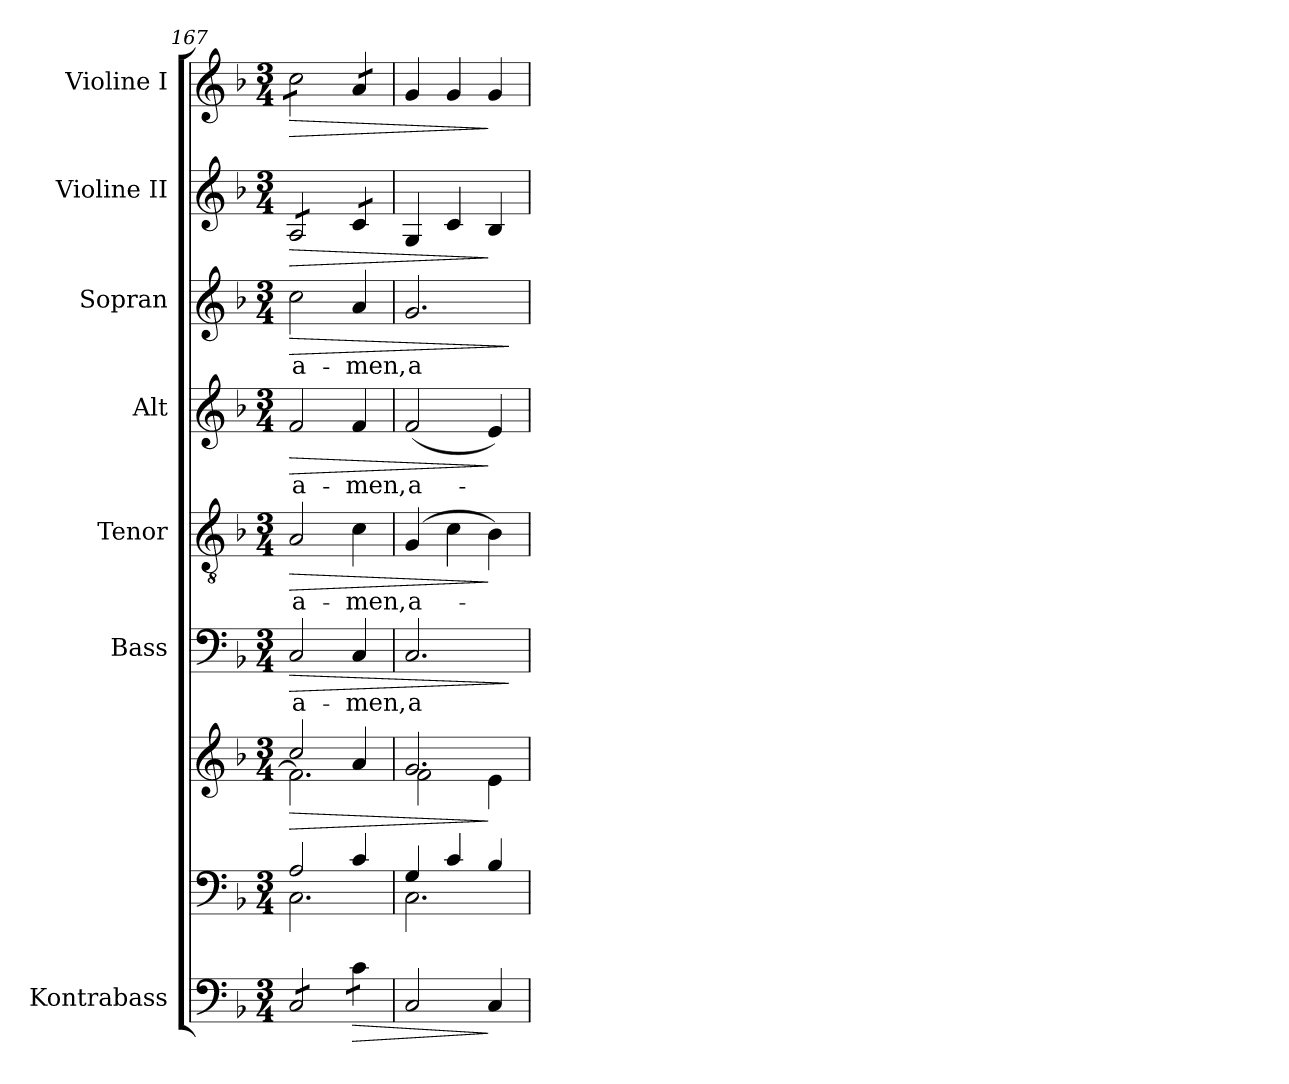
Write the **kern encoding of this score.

**kern	**dynam	**kern	**kern	**dynam	**kern	**text	**dynam	**kern	**text	**dynam	**kern	**text	**dynam	**kern	**text	**dynam	**kern	**dynam	**kern	**dynam
*part8	*part8	*part7	*part7	*part7	*part6	*part6	*part6	*part5	*part5	*part5	*part4	*part4	*part4	*part3	*part3	*part3	*part2	*part2	*part1	*part1
*staff9	*staff9	*staff8	*staff7	*staff7/8	*staff6	*staff6	*staff6	*staff5	*staff5	*staff5	*staff4	*staff4	*staff4	*staff3	*staff3	*staff3	*staff2	*staff2	*staff1	*staff1
*I"Kontrabass	*	*	*	*	*I"Bass	*	*	*I"Tenor	*	*	*I"Alt	*	*	*I"Sopran	*	*	*I"Violine II	*	*I"Violine I	*
*I'Kb.	*	*	*	*	*I'B.	*	*	*I'T.	*	*	*I'A.	*	*	*I'S.	*	*	*I'Vl. II	*	*I'Vl. I	*
*clefF4	*	*clefF4	*clefG2	*	*clefF4	*	*	*clefGv2	*	*	*clefG2	*	*	*clefG2	*	*	*clefG2	*	*clefG2	*
*ITrd7c12	*	*	*	*	*	*	*	*	*	*	*	*	*	*	*	*	*	*	*	*
*k[b-]	*	*k[b-]	*k[b-]	*	*k[b-]	*	*	*k[b-]	*	*	*k[b-]	*	*	*k[b-]	*	*	*k[b-]	*	*k[b-]	*
*F:	*	*F:	*F:	*	*F:	*	*	*F:	*	*	*F:	*	*	*F:	*	*	*F:	*	*F:	*
*M3/4	*	*M3/4	*M3/4	*	*M3/4	*	*	*M3/4	*	*	*M3/4	*	*	*M3/4	*	*	*M3/4	*	*M3/4	*
=167	=167	=167	=167	=167	=167	=167	=167	=167	=167	=167	=167	=167	=167	=167	=167	=167	=167	=167	=167	=167
*	*	*^	*	*	*	*	*	*	*	*	*	*	*	*	*	*	*	*	*	*
!	!	!	!	!	!LO:HP:b	!	!LO:LY:b	!LO:HP:b	!	!LO:LY:b	!LO:HP:b	!	!LO:LY:b	!LO:HP:b	!	!LO:LY:b	!LO:HP:b	!	!LO:HP:b	!	!LO:HP:b
*	*	*	*	*^	*	*	*	*	*	*	*	*	*	*	*	*	*	*	*	*	*
*tremolo	*	*	*	*	*	*	*	*	*	*	*	*	*	*	*	*	*	*	*	*	*	*
*	*	*	*	*	*	*	*	*	*	*	*	*	*	*	*	*	*	*	*tremolo	*	*	*
*	*	*	*	*	*	*	*	*	*	*	*	*	*	*	*	*	*	*	*	*	*tremolo	*
8CC/L	.	2A/	2.C\	2cc/	2.f\]	>	2C/	a-	>	2A/	a-	>	2f/	a-	>	2cc\	a-	>	8A/L	>	8cc\L	>
8CC/	.	.	.	.	.	.	.	.	.	.	.	.	.	.	.	.	.	.	8A/	.	8cc\	.
8CC/	.	.	.	.	.	.	.	.	.	.	.	.	.	.	.	.	.	.	8A/	.	8cc\	.
8CC/J	.	.	.	.	.	.	.	.	.	.	.	.	.	.	.	.	.	.	8A/J	.	8cc\J	.
!	!LO:HP:b	!	!	!	!	!	!	!LO:LY:b	!	!	!LO:LY:b	!	!	!LO:LY:b	!	!	!LO:LY:b	!	!	!	!	!
8C\L	>	4c/	.	4a/	.	.	4C/	-men,	.	4c\	-men,	.	4f/	-men,	.	4a/	-men,	.	8c/L	.	8a/L	.
8C\J	.	.	.	.	.	.	.	.	.	.	.	.	.	.	.	.	.	.	8c/J	.	8a/J	.
*	*	*	*	*	*	*	*	*	*	*	*	*	*	*	*	*	*	*	*	*	*Xtremolo	*
*	*	*	*	*	*	*	*	*	*	*	*	*	*	*	*	*	*	*	*Xtremolo	*	*	*
*Xtremolo	*	*	*	*	*	*	*	*	*	*	*	*	*	*	*	*	*	*	*	*	*	*
=168	=168	=168	=168	=168	=168	=168	=168	=168	=168	=168	=168	=168	=168	=168	=168	=168	=168	=168	=168	=168	=168	=168
!	!	!	!	!	!	!	!	!LO:LY:b	!	!	!LO:LY:b	!	!	!LO:LY:b	!	!	!LO:LY:b	!	!	!	!	!
2CC/	.	4G/	2.C\	2.g/	2f\	.	2.C/	a-	.	(4G/	a-	.	(<2f/	a-	.	2.g/	a-	.	4G/	.	4g/	.
.	.	4c/	.	.	.	.	.	.	.	4c\	.	.	.	.	.	.	.	.	4c/	.	4g/	.
4CC/	]	4B-/	.	.	4e\	]	.	.	.	4B-\)	.	]	4e/)	.	]	.	.	.	4B-/	]	4g/	]
*	*	*v	*v	*	*	*	*	*	*	*	*	*	*	*	*	*	*	*	*	*	*	*
*	*	*	*v	*v	*	*	*	*	*	*	*	*	*	*	*	*	*	*	*	*	*
.	.	.	.	.	.	.	]	.	.	.	.	.	.	.	.	]	.	.	.	.
=	=	=	=	=	=	=	=	=	=	=	=	=	=	=	=	=	=	=	=	=
*-	*-	*-	*-	*-	*-	*-	*-	*-	*-	*-	*-	*-	*-	*-	*-	*-	*-	*-	*-	*-
